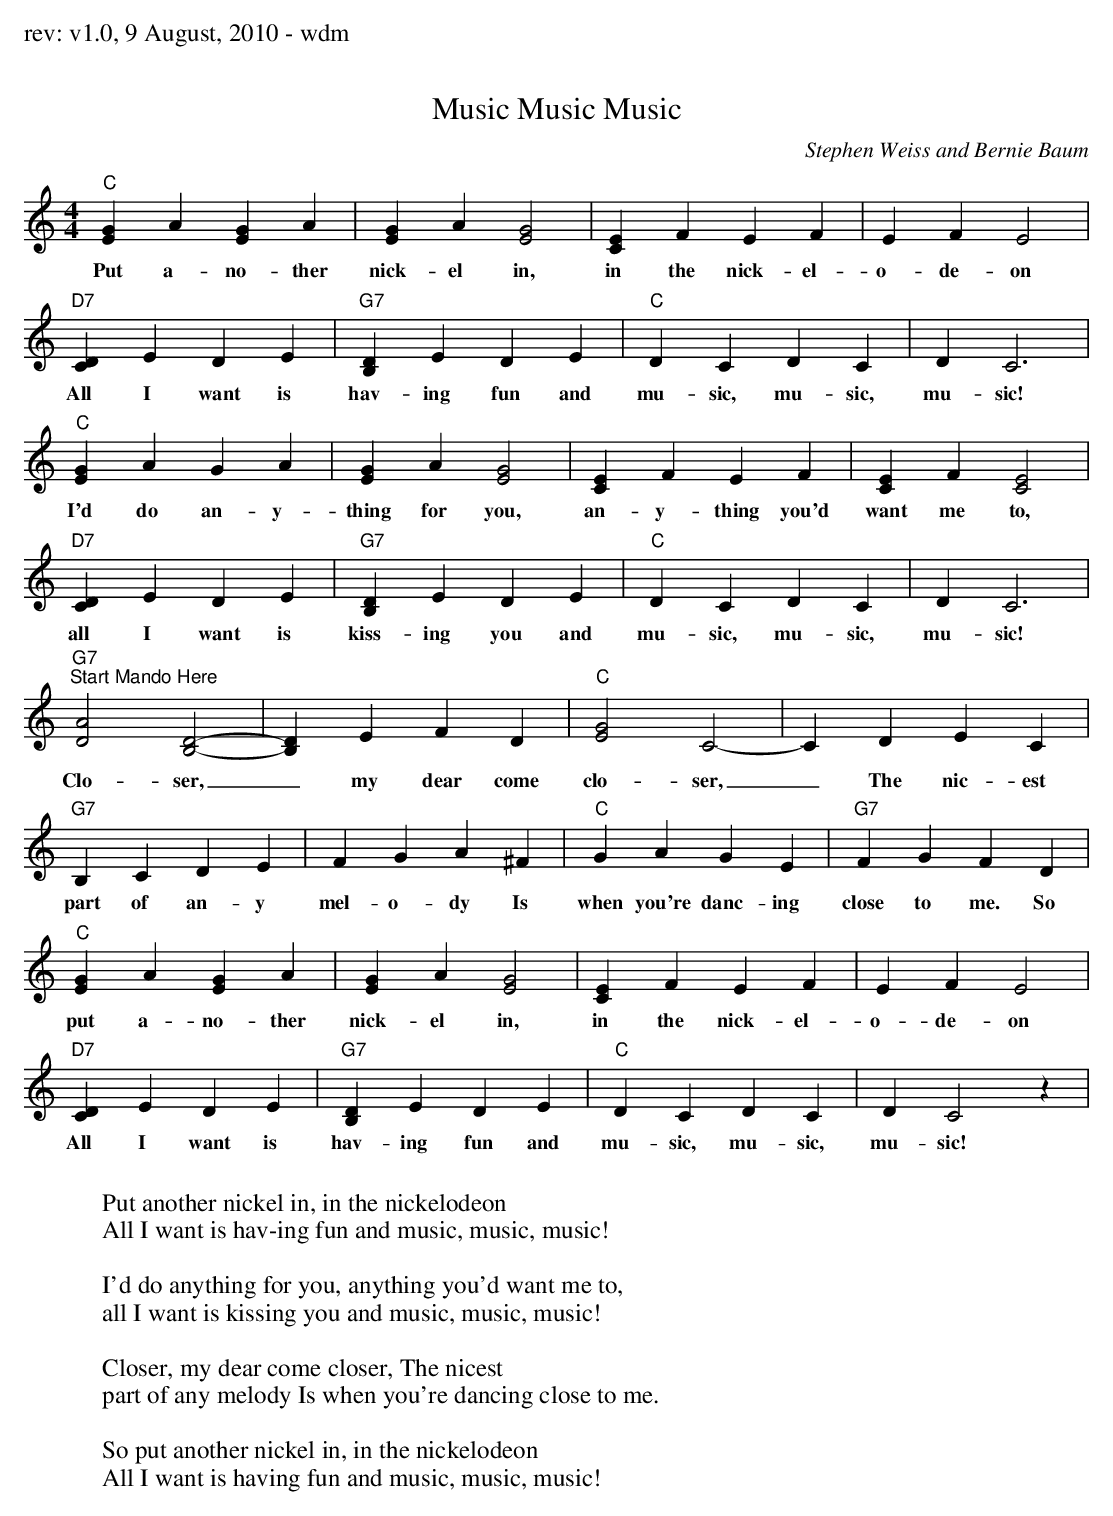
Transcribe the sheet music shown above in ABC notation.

X:1
T: Music Music Music
O: Stephen Weiss and Bernie Baum
M: 4/4
K: Cmaj
"C"[EG]2 A2 [EG]2 A2 | [EG]2 A2 [EG]4 | [CE]2 F2 E2 F2 | E2 F2 E4 |
w:Put a-no-ther nick-el in, in the nick-el-o-de-on
"D7"[CD]2 E2 D2 E2 | "G7"[B,D]2 E2 D2 E2 | "C"D2 C2 D2 C2 | D2 C6 |
w:All I want is hav-ing fun and mu-sic, mu-sic, mu-sic!
"C"[EG]2 A2 G2 A2 | [EG]2 A2 [EG]4 | [CE]2 F2 E2 F2 | [CE]2 F2 [CE]4 |
w:I'd do an-y-thing for you, an-y-thing you'd want me to,
"D7"[CD]2 E2 D2 E2 | "G7"[B,D]2 E2 D2 E2 | "C"D2 C2 D2 C2 | D2 C6 |
w:all I want is kiss-ing you and mu-sic, mu-sic, mu-sic!
"G7""^Start Mando Here"[DA]4 [B,D]4- | [B,D]2 E2 F2 D2 | "C"[EG]4 C4- | C2 D2 E2 C2 |
w:Clo-ser,_ my dear come clo-ser,_ The nic-est
"G7"B,2 C2 D2 E2 | F2 G2 A2 ^F2 | "C"G2 A2 G2 E2 | "G7"F2 G2 F2 D2 |
w:part of an-y mel-o-dy Is when you're danc-ing close to me. So
"C"[EG]2 A2 [EG]2 A2 | [EG]2 A2 [EG]4 | [CE]2 F2 E2 F2 | E2 F2 E4 |
w:put a-no-ther nick-el in, in the nick-el-o-de-on
"D7"[CD]2 E2 D2 E2 | "G7"[B,D]2 E2 D2 E2 | "C"D2 C2 D2 C2 | D2 C4 z2 |
w:All I want is hav-ing fun and mu-sic, mu-sic, mu-sic!
W:
W:Put another nickel in, in the nickelodeon
W:All I want is hav-ing fun and music, music, music!
W:
W:I'd do anything for you, anything you'd want me to,
W:all I want is kissing you and music, music, music!
W:
W:Closer, my dear come closer, The nicest
W:part of any melody Is when you're dancing close to me.
W:
W:So put another nickel in, in the nickelodeon
W:All I want is having fun and music, music, music!

W:Put another nickel in, in the nickelodeon
W:All I want is having fun and music, music, music!
W:
W:I'd do anything for you, anything you'd want me to, take you to the movies too and;
W:and music, music, music!
W:
W:Closer, my dear come closer The loving part of any melody Is when you're
W:sitting here with me
W:
W:So put another nickel in, in the nickelodeon All I want is having fun and
W:music, music, music!
